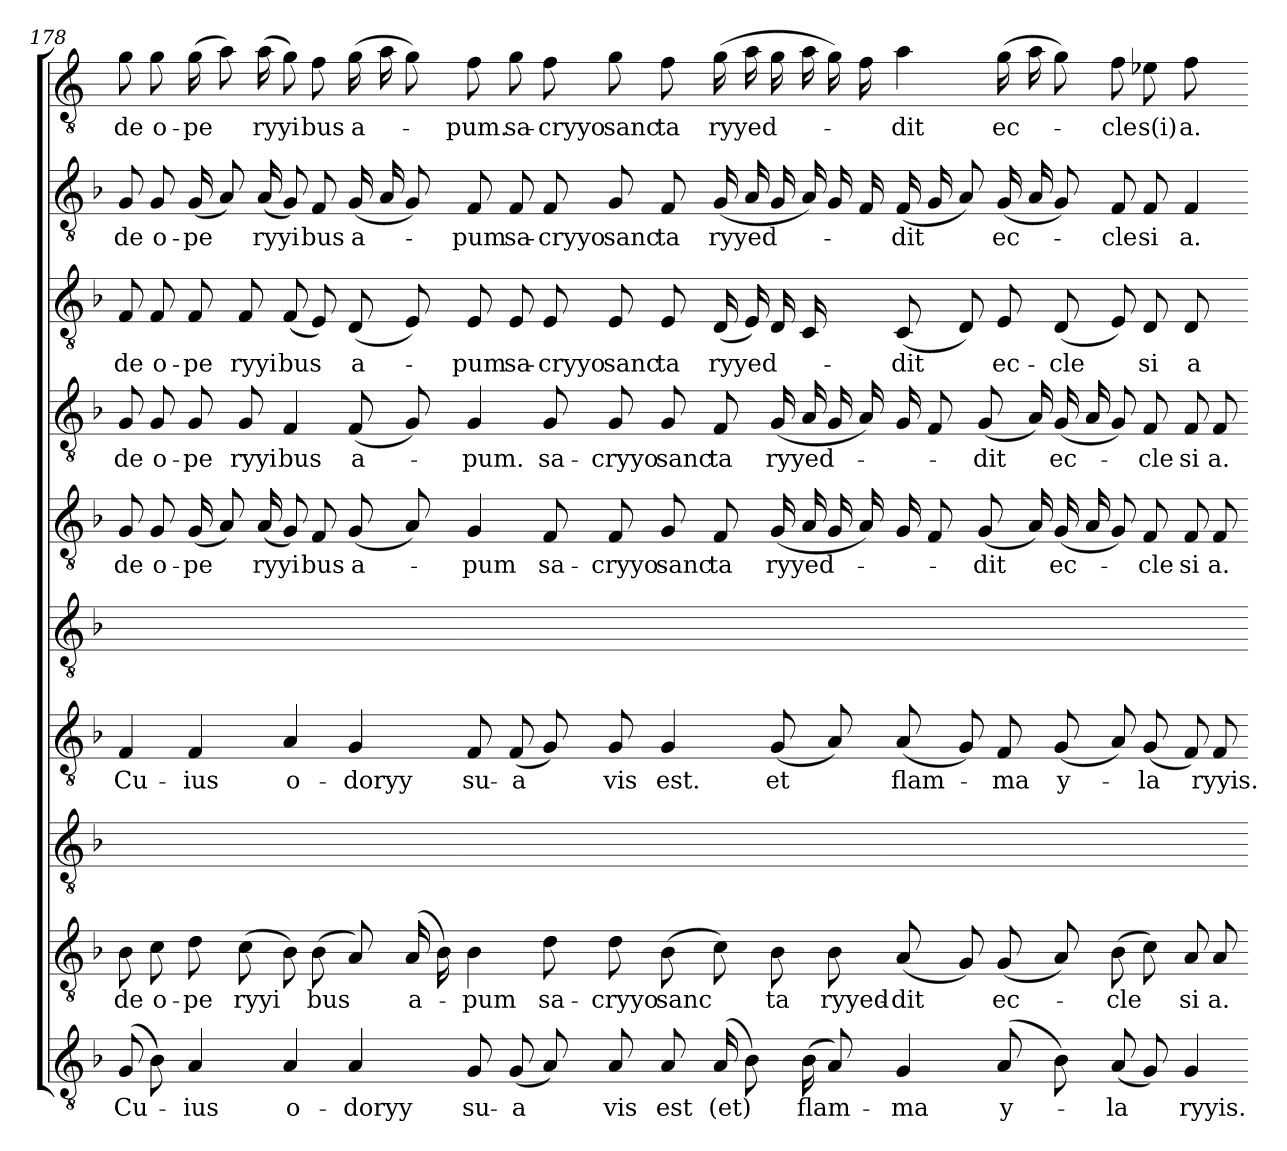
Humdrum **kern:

**kern	**text	**kern	**text	**kern	**kern	**text	**kern	**kern	**text	**kern	**text	**kern	**text	**kern	**text	**kern	**text
*part10	*part10	*part9	*part9	*part8	*part7	*part7	*part6	*part5	*part5	*part4	*part4	*part3	*part3	*part2	*part2	*part1	*part1
*staff10	*staff10	*staff9	*staff9	*staff8	*staff7	*staff7	*staff6	*staff5	*staff5	*staff4	*staff4	*staff3	*staff3	*staff2	*staff2	*staff1	*staff1
*clefGv2	*	*clefGv2	*	*clefGv2	*clefGv2	*	*clefGv2	*clefGv2	*	*clefGv2	*	*clefGv2	*	*clefGv2	*	*clefGv2	*
*k[b-]	*	*k[b-]	*	*k[b-]	*k[b-]	*	*k[b-]	*k[b-]	*	*k[b-]	*	*k[b-]	*	*k[b-]	*	*k[]	*
=178	=178	=178	=178	=178	=178	=178	=178	=178	=178	=178	=178	=178	=178	=178	=178	=178	=178
(8G	Cu-	8B-	de	1ryy	4F	Cu-	1ryy	8G	de	8G	de	8F	de	8G	de	8g	de
8B-)	.	8c	o-	.	.	.	.	8G	o-	8G	o-	8F	o-	8G	o-	8g	o-
4A	-ius	8d	pe	.	4F	-ius	.	(16G	pe	8G	pe	8F	pe	(16G	pe	(16g	pe
.	.	.	.	.	.	.	.	8A)	.	.	.	.	.	8A)	.	8a)	.
.	.	(8c	ryyi	.	.	.	.	.	.	8G	ryyi	8F	ryyi	.	.	.	.
.	.	.	.	.	.	.	.	(16A	ryyi	.	.	.	.	(16A	ryyi	(16a	ryyi
4A	o-	8B-)	.	.	4A	o-	.	8G)	.	4F	-bus	(8F	-bus	8G)	.	8g)	.
.	.	(8B-	-bus	.	.	.	.	8F	-bus	.	.	8E)	.	8F	-bus	8f	-bus
4A	-doryy	8A)	.	.	4G	-doryy	.	(8G	a-	(8F	a-	(8D	a-	(16G	a-	(16g	a-
.	.	.	.	.	.	.	.	.	.	.	.	.	.	16A	.	16a	.
.	.	(16A	a-	.	.	.	.	8A)	.	8G)	.	8E)	.	8G)	.	8g)	.
.	.	16B-)	.	.	.	.	.	.	.	.	.	.	.	.	.	.	.
=179-	=179-	=179-	=179-	=179-	=179-	=179-	=179-	=179-	=179-	=179-	=179-	=179-	=179-	=179-	=179-	=179-	=179-
8G	su-	4B-	-pum	1ryy	8F	su-	1ryy	4G	-pum	4G	-pum.	8E	-pum	8F	-pum	8f	-pum.
(8G	a	.	.	.	(8F	a	.	.	.	.	.	8E	sa-	8F	sa-	8g	sa-
8A)	.	8d	sa-	.	8G)	.	.	8F	sa-	8G	sa-	8E	cryyo	8F	cryyo	8f	cryyo
8A	-vis	8d	cryyo	.	8G	-vis	.	8F	cryyo	8G	cryyo	8E	sanc	8G	sanc	8g	sanc
8A	est	(8B-	sanc	.	4G	est.	.	8G	sanc	8G	sanc	8E	-ta	8F	-ta	8f	-ta
(16A	(et)	8c)	.	.	.	.	.	8F	-ta	8F	-ta	(16D	ryyed-	(16G	ryyed-	(16g	ryyed-
8B-)	.	.	.	.	.	.	.	.	.	.	.	16E)	.	16A	.	16a	.
.	.	8B-	-ta	.	(8G	et	.	(16G	ryyed-	(16G	ryyed-	16D	.	16G	.	16g	.
(16B-	flam-	.	.	.	.	.	.	16A	.	16A	.	16C	.	16A)	.	16a	.
8A)	.	8B-	ryyed-	.	8A)	.	.	16G	.	16G	.	8ryy	.	16G	.	16g)	.
.	.	.	.	.	.	.	.	16A)	.	16A)	.	.	.	16F	.	16f	.
=180-	=180-	=180-	=180-	=180-	=180-	=180-	=180-	=180-	=180-	=180-	=180-	=180-	=180-	=180-	=180-	=180-	=180-
4G	-ma	(8A	-dit	1ryy	(8A	flam-	1ryy	16G	.	16G	.	(8C	-dit	(16F	-dit	4a	-dit
.	.	.	.	.	.	.	.	8F	.	8F	.	.	.	16G	.	.	.
.	.	8G)	.	.	8G)	.	.	.	.	.	.	8D)	.	8A)	.	.	.
.	.	.	.	.	.	.	.	(8G	-dit	(8G	-dit	.	.	.	.	.	.
(8A	y-	(8G	ec-	.	8F	-ma	.	.	.	.	.	8E	ec-	(16G	ec-	(16g	ec-
.	.	.	.	.	.	.	.	16A)	.	16A)	.	.	.	16A	.	16a	.
8B-)	.	8A)	.	.	(8G	y-	.	(16G	ec-	(16G	ec-	(8D	cle	8G)	.	8g)	.
.	.	.	.	.	.	.	.	16A	.	16A	.	.	.	.	.	.	.
(8A	la	(8B-	cle	.	8A)	.	.	8G)	.	8G)	.	8E)	.	8F	cle	8f	cle
8G)	.	8c)	.	.	(8G	la	.	8F	cle	8F	cle	8D	si	8F	si	8e-	s(i)
4G	-ryyis.	8A	si	.	8F)	.	.	8F	si	8F	si	8D	-a	4F	-a.	8f	-a.
.	.	8A	-a.	.	8F	-ryyis.	.	8F	-a.	8F	-a.	8ryy	.	.	.	8ryy	.
=-	=-	=-	=-	=-	=-	=-	=-	=-	=-	=-	=-	=-	=-	=-	=-	=-	=-
*-	*-	*-	*-	*-	*-	*-	*-	*-	*-	*-	*-	*-	*-	*-	*-	*-	*-
